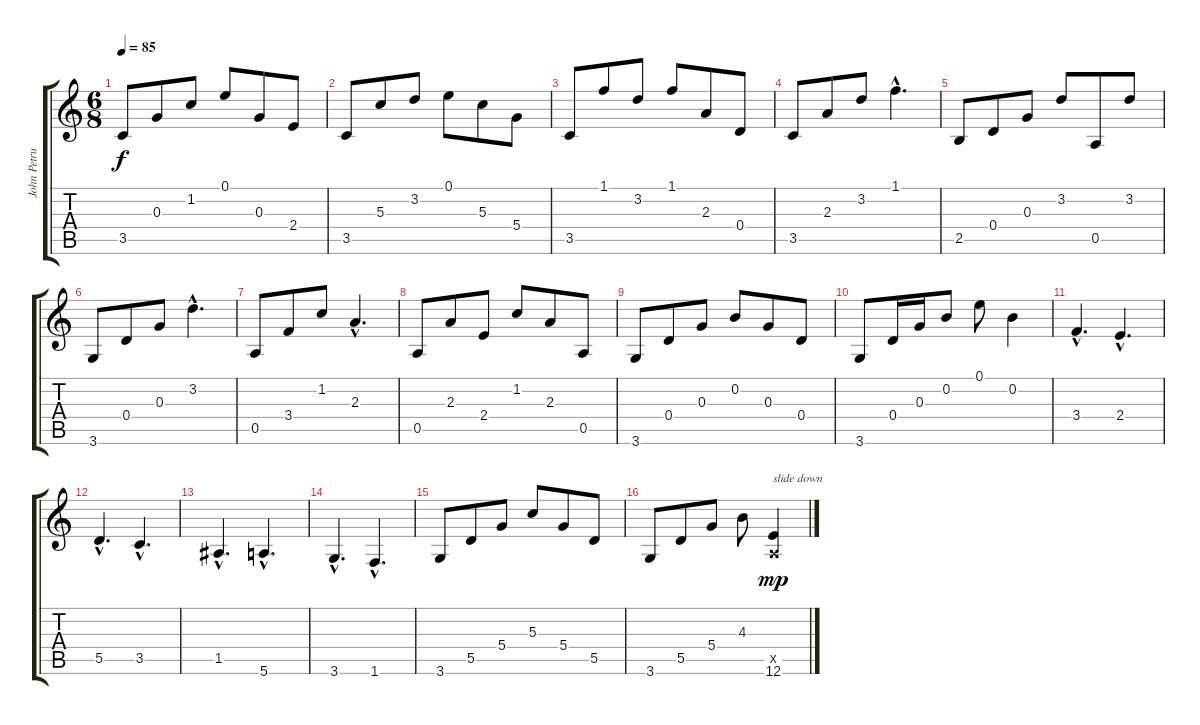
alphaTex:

\track ("John Petrucci main guitar" "John Petru") {instrument distortionguitar}
\staff {score tabs}
\tuning (E4 B3 G3 D3 A2 E2) {hide}
\ts (6 8)
\tempo 85
\clef g2
\ks c
3.5.8{dy f} 0.3.8 1.2.8 0.1.8 0.3.8 2.4.8 |
3.5.8 5.3.8 3.2.8 0.1.8 5.3.8 5.4.8 |
3.5.8 1.1.8 3.2.8 1.1.8 2.3.8 0.4.8 |
3.5.8 2.3.8 3.2.8 1.1{hac}.4{d} |
2.5.8 0.4.8 0.3.8 3.2.8 0.5.8 3.2.8 |
3.6.8 0.4.8 0.3.8 3.2{hac}.4{d} |
0.5.8 3.4.8 1.2.8 2.3{hac}.4{d} |
0.5.8 2.3.8 2.4.8 1.2.8 2.3.8 0.5.8 |
3.6.8 0.4.8 0.3.8 0.2.8 0.3.8 0.4.8 |
3.6.8 0.4.16 0.3.16 0.2.8 0.1.8 0.2.4 |
3.4{hac}.4{d} 2.4{hac}.4{d} |
5.5{hac}.4{d} 3.5{hac}.4{d} |
1.5{hac}.4{d} 5.6{hac}.4{d} |
3.6{hac}.4{d} 1.6{hac}.4{d} |
3.6.8 5.5.8 5.4.8 5.3.8 5.4.8 5.5.8 |
3.6.8 5.5.8 5.4.8 4.3.8 (0.5{x} 12.6).4{txt "slide down" dy mp}
